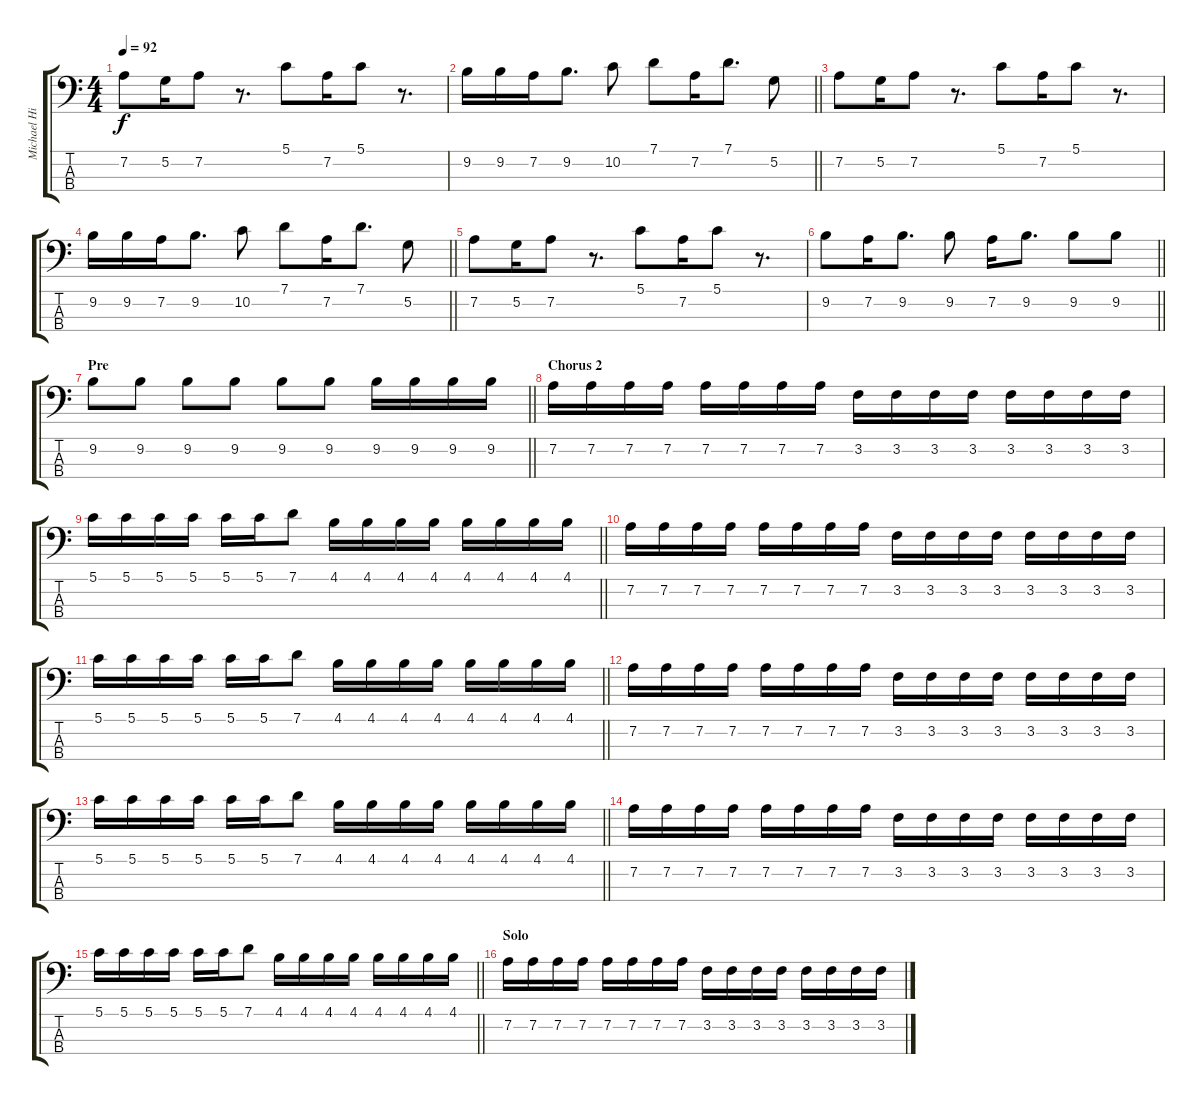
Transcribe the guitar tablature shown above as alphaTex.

\track ("Michael Hindert" "Michael Hi") {instrument electricbassfinger}
\staff {score tabs}
\tuning (G2 D2 A1 E1) {hide}
\ts (4 4)
\tempo 92
\clef f4
\ks c
7.2.8{dy f} 5.2.16 7.2.8 r.8{d} 5.1.8 7.2.16 5.1.8 r.8{d} |
\barLineRight lightlight
9.2.16 9.2.16 7.2.16 9.2.8{d} 10.2.8 7.1.8 7.2.16 7.1.8{d} 5.2.8 |
7.2.8 5.2.16 7.2.8 r.8{d} 5.1.8 7.2.16 5.1.8 r.8{d} |
\barLineRight lightlight
9.2.16 9.2.16 7.2.16 9.2.8{d} 10.2.8 7.1.8 7.2.16 7.1.8{d} 5.2.8 |
7.2.8 5.2.16 7.2.8 r.8{d} 5.1.8 7.2.16 5.1.8 r.8{d} |
\barLineRight lightlight
9.2.8 7.2.16 9.2.8{d} 9.2.8 7.2.16 9.2.8{d} 9.2.8 9.2.8 |
\section ("" "Pre")
\barLineRight lightlight
9.2.8 9.2.8 9.2.8 9.2.8 9.2.8 9.2.8 9.2.16 9.2.16 9.2.16 9.2.16 |
\section ("" "Chorus 2")
7.2.16{instrument electricbassfinger} 7.2.16 7.2.16 7.2.16 7.2.16 7.2.16 7.2.16 7.2.16 3.2.16 3.2.16 3.2.16 3.2.16 3.2.16 3.2.16 3.2.16 3.2.16 |
\barLineRight lightlight
5.1.16 5.1.16 5.1.16 5.1.16 5.1.16 5.1.16 7.1.8 4.1.16 4.1.16 4.1.16 4.1.16 4.1.16 4.1.16 4.1.16 4.1.16 |
7.2.16 7.2.16 7.2.16 7.2.16 7.2.16 7.2.16 7.2.16 7.2.16 3.2.16 3.2.16 3.2.16 3.2.16 3.2.16 3.2.16 3.2.16 3.2.16 |
\barLineRight lightlight
5.1.16 5.1.16 5.1.16 5.1.16 5.1.16 5.1.16 7.1.8 4.1.16 4.1.16 4.1.16 4.1.16 4.1.16 4.1.16 4.1.16 4.1.16 |
7.2.16 7.2.16 7.2.16 7.2.16 7.2.16 7.2.16 7.2.16 7.2.16 3.2.16 3.2.16 3.2.16 3.2.16 3.2.16 3.2.16 3.2.16 3.2.16 |
\barLineRight lightlight
5.1.16 5.1.16 5.1.16 5.1.16 5.1.16 5.1.16 7.1.8 4.1.16 4.1.16 4.1.16 4.1.16 4.1.16 4.1.16 4.1.16 4.1.16 |
7.2.16 7.2.16 7.2.16 7.2.16 7.2.16 7.2.16 7.2.16 7.2.16 3.2.16 3.2.16 3.2.16 3.2.16 3.2.16 3.2.16 3.2.16 3.2.16 |
\barLineRight lightlight
5.1.16 5.1.16 5.1.16 5.1.16 5.1.16 5.1.16 7.1.8 4.1.16 4.1.16 4.1.16 4.1.16 4.1.16 4.1.16 4.1.16 4.1.16 |
\section ("" "Solo")
7.2.16 7.2.16 7.2.16 7.2.16 7.2.16 7.2.16 7.2.16 7.2.16 3.2.16 3.2.16 3.2.16 3.2.16 3.2.16 3.2.16 3.2.16 3.2.16
